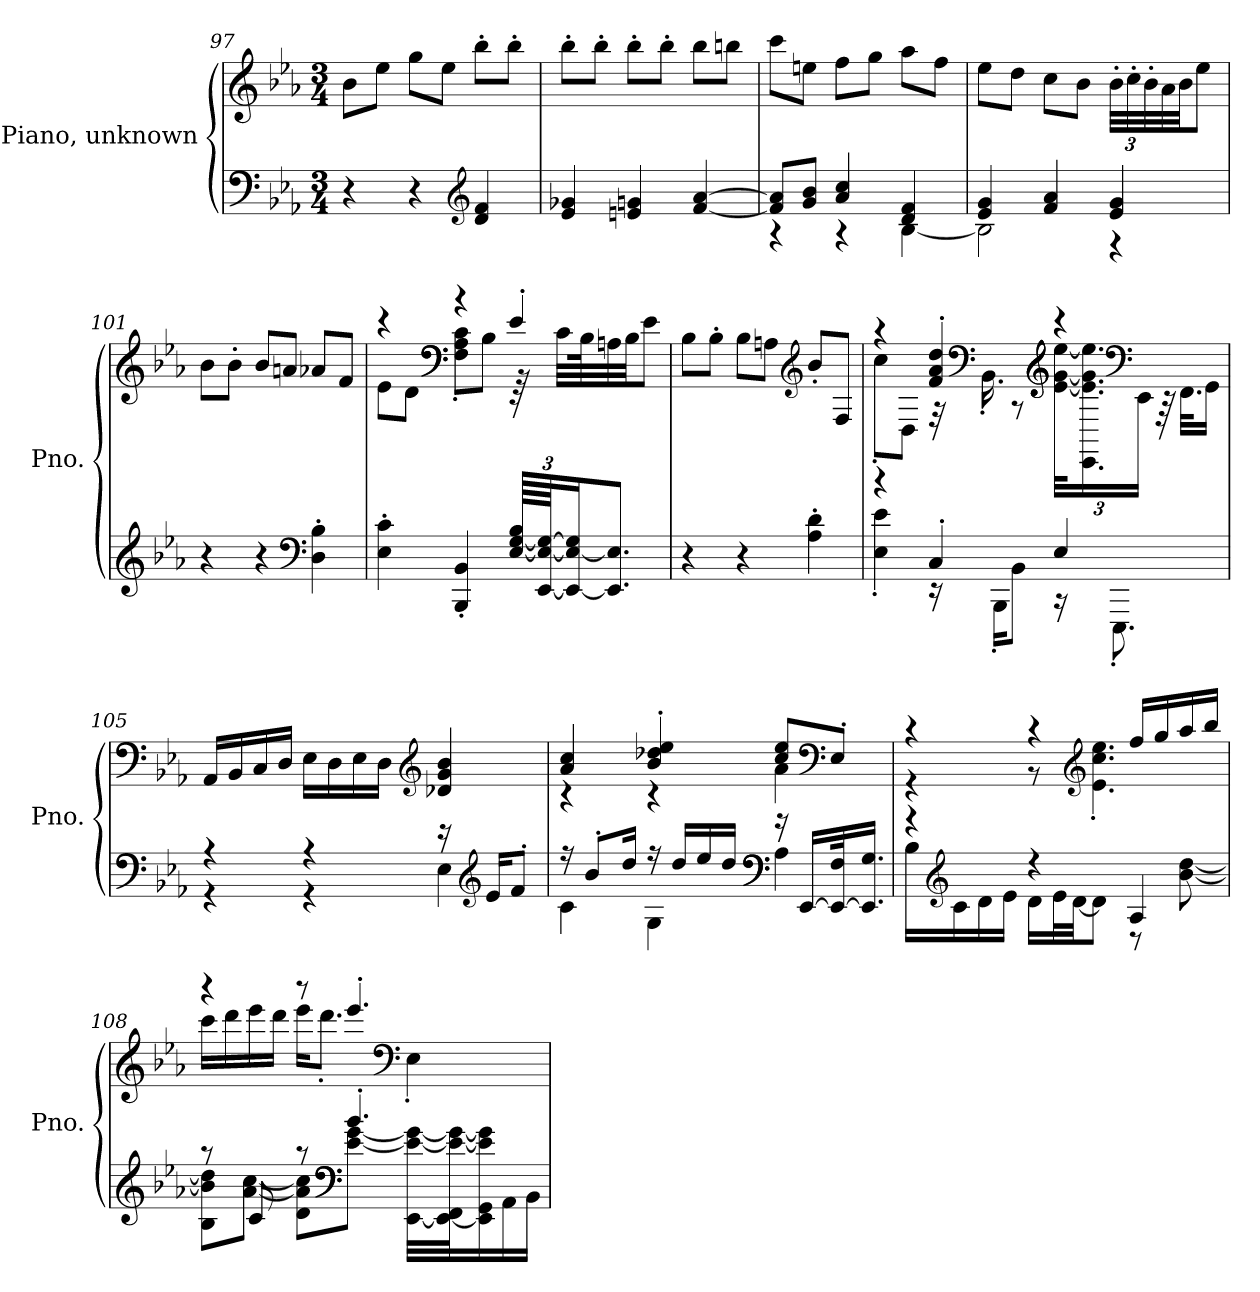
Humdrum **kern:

**kern	**kern
*part1	*part1
*staff2	*staff1
*I"Piano, unknown	*
*I'Pno.	*
*clefF4	*clefG2
*k[b-e-a-]	*k[b-e-a-]
*M3/4	*M3/4
=97	=97
4r	8b-\L
.	8ee-\J
4r	8gg\L
.	8ee-\J
*clefG2	*
4d/ 4f/	8bb-'\L
.	8bb-'\J
!!LO:LB:g=z
=98	=98
4e-/ 4g-X/	8bb-'\L
.	8bb-'\J
4en/ 4gn/	8bb-'\L
.	8bb-'\J
[4f/ [4a-/	8bb-\L
.	8bbn\J
=99	=99
*^	*
8f/] 8a-/]L	4r	8ccc\L
8g/ 8b-/J	.	8een\J
4a-/ 4cc/	4r	8ff\L
.	.	8gg\J
4d/ 4f/	[4B-\	8aa-\L
.	.	8ff\J
=100	=100	=100
4e-/ 4g/	2B-\]	8ee-\L
.	.	8dd\J
4f/ 4a-/	.	8cc\L
.	.	8b-\J
*	*	*Xbrackettup
4e-/ 4g/	4r	48b-'\LLL
.	.	48cc'\
.	.	48b-'\
.	.	32a-\
.	.	32b-\JJ
.	.	8ee-\J
*v	*v	*
=101	=101
4r	8b-\L
.	8b-'\J
4r	8b-/L
.	8an/J
*clefF4	*
4D\' 4B-\'	8a-X/L
.	8f/J
!!LO:LB:g=z
=102	=102
*	*^
4E-\' 4c\'	4r	8e-\L
.	.	8d\J
*	*clefF4	*
4BBB-/' 4BB-/'	4r	8F\' 8A-\' 8c\'L
.	.	8B-\J
*Xbrackettup	*	*
[96E-/ [96G/ 96B-/LLLL	4e-'/	64r
[96EE-/ 96E-/_ 96G/_JJ	.	.
.	.	32c\LLL
24EE-/_ 24E-/_ 24G/]J	.	.
.	.	64B-\K
8.EE-/] 8.E-/]J	.	32An\
.	.	32B-\JJ
.	.	8e-\J
*	*v	*v
=103	=103
4r	8B-\L
.	8B-'\J
4r	8B-\L
.	8An\J
*	*clefG2
4A-\' 4d\'	8b-'/L
.	8F/J
=104	=104
*^	*^
4r	4E-\' 4e-\'	4r	8cc'\L
.	.	.	8D\J
4C'/	16r	4f/' 4a-/' 4dd/'	32r
*	*	*clefF4	*
.	.	.	16.BB-'\
.	16BBB-'\KL	.	.
.	8BB-\J	.	8r
*	*	*clefG2	*
4E-/	16r	4r	[48e-\ [48g\ [48ee-\KLL
.	.	.	24.EE-\ 24.e-\] 24.g\] 24.ee-\]
.	8.EEE-'\	.	.
*	*	*clefF4	*
.	.	.	24EE-\JJ
.	.	.	64r
.	.	.	32.FF\KLL
.	.	.	16GG\JJ
*	*	*v	*v
!!LO:LB:g=z
=105	=105	=105
4r	4r	16AA-/LL
.	.	16BB-/
.	.	16C/
.	.	16D/JJ
4r	4r	16E-\LL
.	.	16D\
.	.	16E-\
.	.	16D\JJ
*	*	*clefG2
16r	4E-\	4d-X/ 4g/ 4b-/
*clefG2	*	*
16e-/KL	.	.
8f'/J	.	.
=106	=106	=106
*	*	*^
16r	4c\	4a-/ 4cc/	4r
8b-'/L	.	.	.
16dd/Jk	.	.	.
16r	4G\	4b-/' 4dd-X/' 4ee-/'	4r
16dd/LL	.	.	.
16ee-/	.	.	.
16dd/JJ	.	.	.
*clefF4	*	*	*
16r	4A-\	8cc/ 8ee-/L	4a-\
[16EE-/LL	.	.	.
*	*	*clefF4	*
32EE-/_ 32F/K	.	8E-'/J	.
16.EE-/] 16.G/JJ	.	.	.
!!LO:LB:g=z	!!
=107	=107	=107	=107
4r	16B-\LL	4r	4r
*clefG2	*	*	*
.	16c\	.	.
.	16d\	.	.
.	16e-\JJ	.	.
4r	16d\LL	4r	8r
.	32e-\L	.	.
.	[32d\JJ	.	.
*	*	*clefG2	*
.	8d\J]	.	4.e-\' 4.cc\' 4.ee-\'
4A-/	8r	16ff/LL	.
.	.	16gg/	.
.	[8b-\ [8dd\	16aa-/	.
.	.	16bb-/JJ	.
=108	=108	=108	=108
8r	8B-\ 8b-\] 8dd\]L	4r	16ccc\LL
.	.	.	16ddd\
8c/	[8a-\ [8cc\J	.	16eee-\
.	.	.	16ddd\JJ
8r	8d\ 8a-\] 8cc\]L	8r	16eee-\KL
.	.	.	8.ddd'\J
*clefF4	*	*	*
4.b-'/	[8e-\ [8g\J	4.eee-'/	.
*	*	*clefF4	*
.	[32EE-\ 32e-\_ 32g\_LLL	.	4E-'\
.	32EE-\_ 32FF\ 32e-\_ 32g\_J	.	.
.	16EE-\] 16GG\ 16e-\] 16g\]	.	.
.	16AA-\	.	.
.	16BB-\JJ	.	.
*v	*v	*	*
*	*v	*v
=	=
*-	*-
